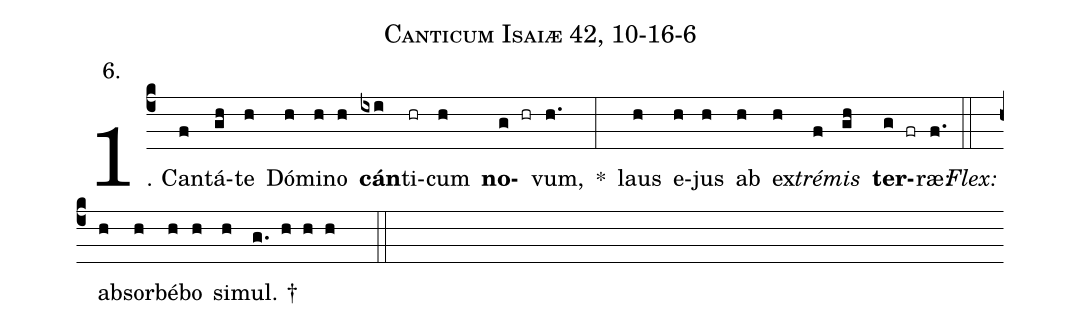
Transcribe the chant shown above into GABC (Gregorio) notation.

name: Canticum Isaiæ 42, 10-16-6;
annotation: 6.;
%%
(c4)1. Can(f)tá(gh)te(h) Dó(h)mi(h)no(h) <b>cán</b>(ixi)ti(hr)cum(h) <b>no</b>(g hr)vum,(h.) *(:) laus(h) e(h)jus(h) ab(h) ex(h)<i>tré</i>(f)<i>mis</i>(gh) <b>ter</b>(g fr)ræ:(f.) (::)
<i>Flex:</i>()  ab(h)sor(h)bé(h)bo(h) si(h)mul. †(g. h h h  ::)
